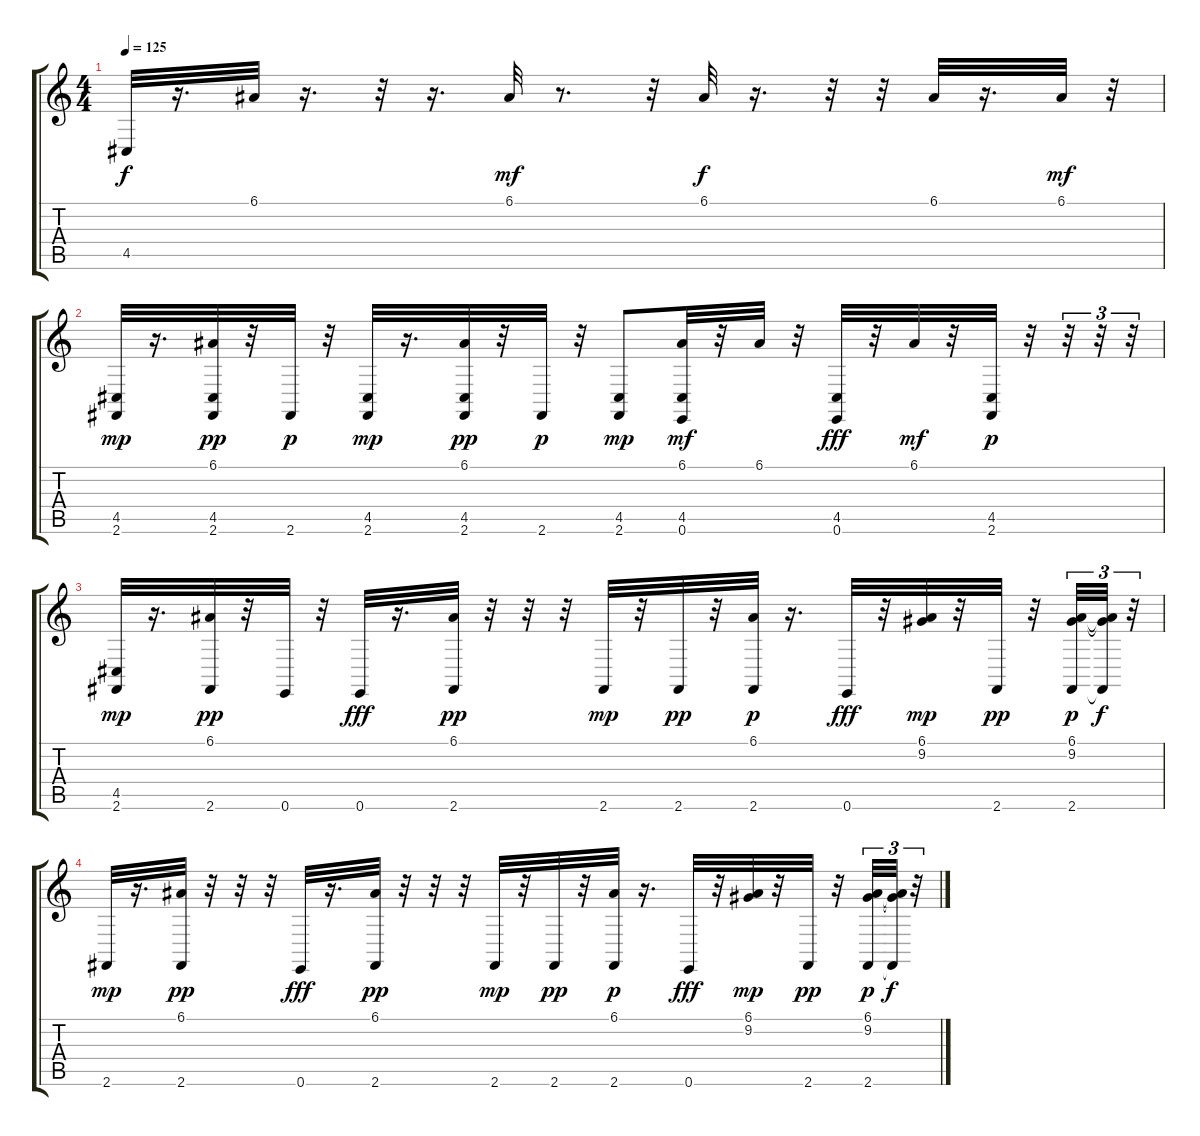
\track "" {instrument acousticgrandpiano}
\staff {score tabs}
\tuning (E4 B3 G3 D3 A2 E2) {hide}
\ts (4 4)
\tempo 125
\clef g2
\ks c
4.5.32{dy f} r.16{d} 6.1.32 r.16{d} r.32 r.16{d} 6.1.32{dy mf} r.8{d} r.32 6.1.32{dy f} r.16{d} r.32 r.32 6.1.32 r.16{d} 6.1.32{dy mf} r.32 |
(4.5 2.6).32{dy mp} r.16{d} (6.1 4.5 2.6).32{dy pp} r.32 2.6.32{dy p} r.32 (4.5 2.6).32{dy mp} r.16{d} (6.1 4.5 2.6).32{dy pp} r.32 2.6.32{dy p} r.32 (4.5 2.6).8{dy mp} (6.1 4.5 0.6).32{dy mf} r.32 6.1.32 r.32 (4.5 0.6).32{dy fff} r.32 6.1.32{dy mf} r.32 (4.5 2.6).32{dy p} r.32 r.32{tu (3 2)} r.32{tu (3 2)} r.32{tu (3 2)} |
(4.5 2.6).32{dy mp} r.16{d} (6.1 2.6).32{dy pp} r.32 0.6.32 r.32 0.6.32{dy fff} r.16{d} (6.1 2.6).32{dy pp} r.32 r.32 r.32 2.6.32{dy mp} r.32 2.6.32{dy pp} r.32 (6.1 2.6).32{dy p} r.16{d} 0.6.32{dy fff} r.32 (6.1 9.2).32{dy mp} r.32 2.6.32{dy pp} r.32 (6.1 9.2 2.6).32{tu (3 2) dy p} (6.1{t} 9.2{t} 2.6{t}).32{tu (3 2) dy f} r.32{tu (3 2)} |
2.6.32{dy mp} r.16{d} (6.1 2.6).32{dy pp} r.32 r.32 r.32 0.6.32{dy fff} r.16{d} (6.1 2.6).32{dy pp} r.32 r.32 r.32 2.6.32{dy mp} r.32 2.6.32{dy pp} r.32 (6.1 2.6).32{dy p} r.16{d} 0.6.32{dy fff} r.32 (6.1 9.2).32{dy mp} r.32 2.6.32{dy pp} r.32 (6.1 9.2 2.6).32{tu (3 2) dy p} (6.1{t} 9.2{t} 2.6{t}).32{tu (3 2) dy f} r.32{tu (3 2)}
